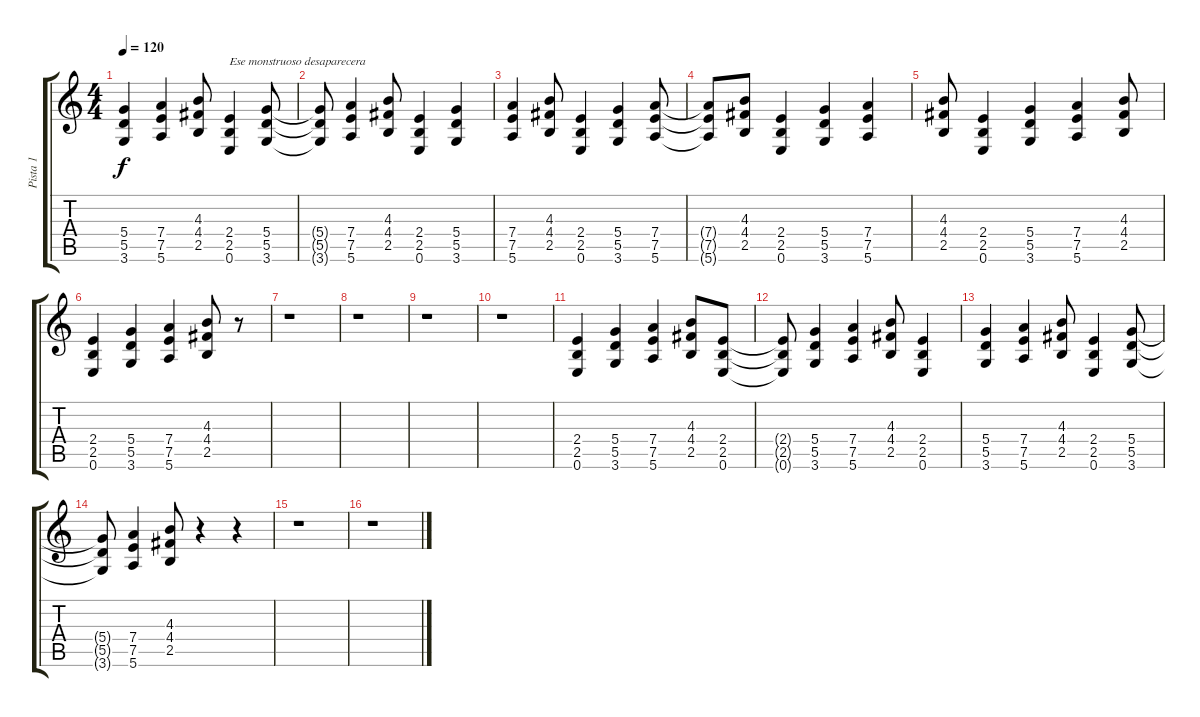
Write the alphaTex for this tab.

\track ("Pista 1" "Pista 1") {instrument distortionguitar}
\staff {score tabs}
\tuning (E4 B3 G3 D3 A2 E2) {hide}
\ts (4 4)
\tempo 120
\clef g2
\ks c
(5.4 5.5 3.6).4{dy f} (7.4 7.5 5.6).4 (4.3 4.4 2.5).8 (2.4 2.5 0.6).4{txt "Ese monstruoso desaparecera"} (5.4 5.5 3.6).8 |
(5.4{t} 5.5{t} 3.6{t}).8 (7.4 7.5 5.6).4 (4.3 4.4 2.5).8 (2.4 2.5 0.6).4 (5.4 5.5 3.6).4 |
(7.4 7.5 5.6).4 (4.3 4.4 2.5).8 (2.4 2.5 0.6).4 (5.4 5.5 3.6).4 (7.4 7.5 5.6).8 |
(7.4{t} 7.5{t} 5.6{t}).8 (4.3 4.4 2.5).8 (2.4 2.5 0.6).4 (5.4 5.5 3.6).4 (7.4 7.5 5.6).4 |
(4.3 4.4 2.5).8 (2.4 2.5 0.6).4 (5.4 5.5 3.6).4 (7.4 7.5 5.6).4 (4.3 4.4 2.5).8 |
(2.4 2.5 0.6).4 (5.4 5.5 3.6).4 (7.4 7.5 5.6).4 (4.3 4.4 2.5).8 r.8 |
r.1 |
r.1 |
r.1 |
r.1 |
(2.4 2.5 0.6).4 (5.4 5.5 3.6).4 (7.4 7.5 5.6).4 (4.3 4.4 2.5).8 (2.4 2.5 0.6).8 |
(2.4{t} 2.5{t} 0.6{t}).8 (5.4 5.5 3.6).4 (7.4 7.5 5.6).4 (4.3 4.4 2.5).8 (2.4 2.5 0.6).4 |
(5.4 5.5 3.6).4 (7.4 7.5 5.6).4 (4.3 4.4 2.5).8 (2.4 2.5 0.6).4 (5.4 5.5 3.6).8 |
(5.4{t} 5.5{t} 3.6{t}).8 (7.4 7.5 5.6).4 (4.3 4.4 2.5).8 r.4 r.4 |
r.1 |
r.1
